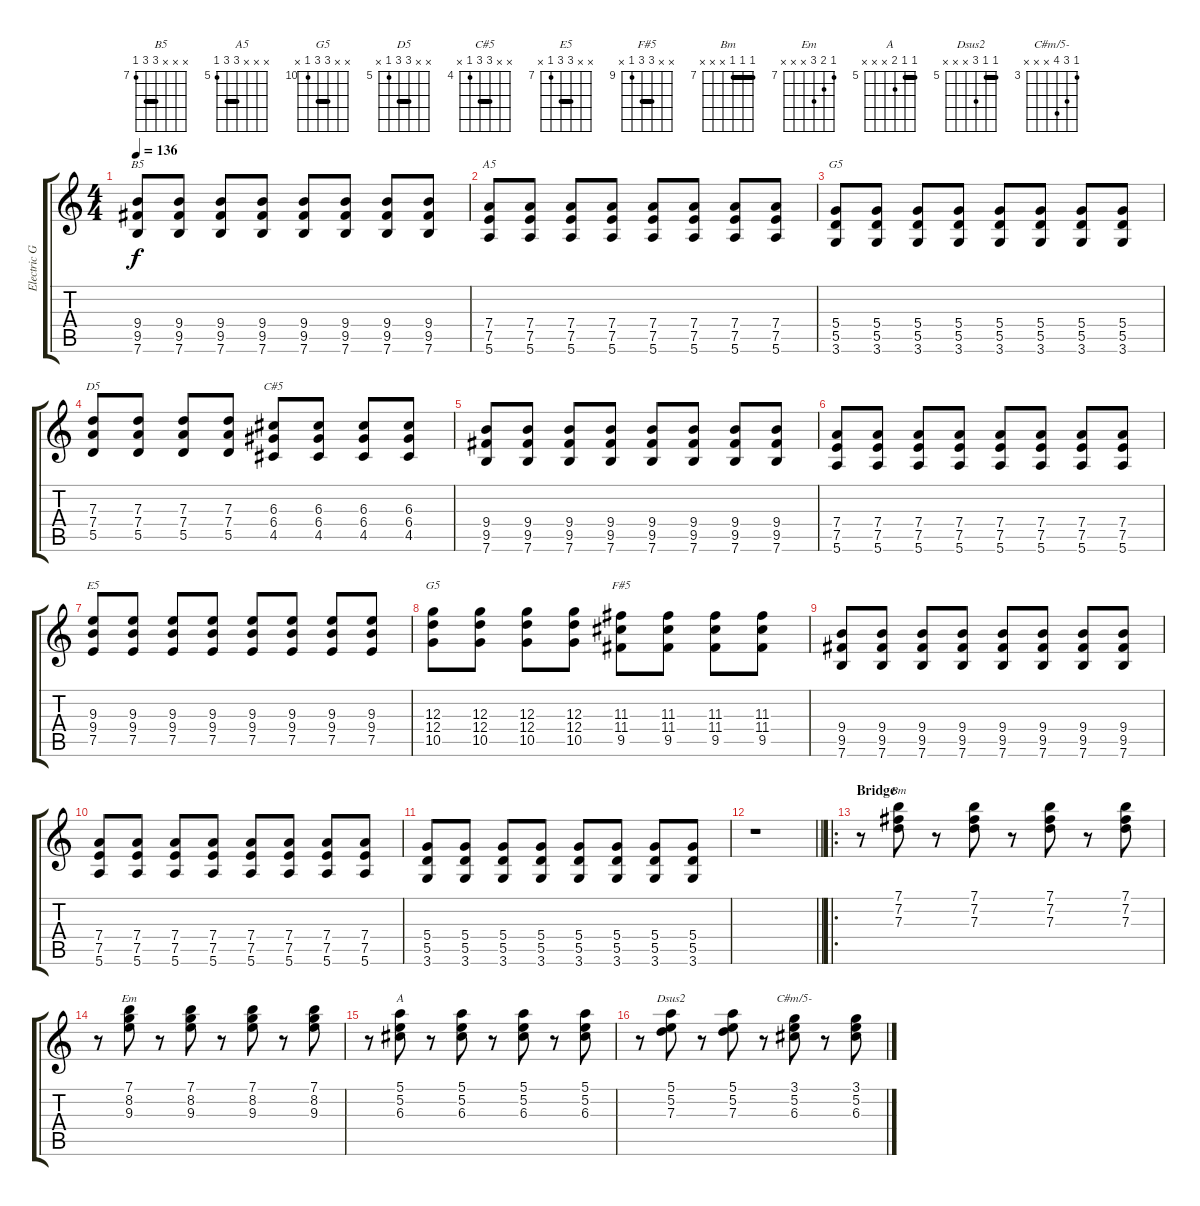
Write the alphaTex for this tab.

\track ("Electric Guitar" "Electric G") {instrument electricguitarclean}
\staff {score tabs}
\tuning (E4 B3 G3 D3 A2 E2) {hide}
\chord ("B5" x x x 9 9 7) {firstfret 7 barre 9}
\chord ("A5" x x x 7 7 5) {firstfret 5 barre 7}
\chord ("G5" x x x 5 5 3) {barre 5}
\chord ("D5" x x 7 7 5 x) {firstfret 5 barre 7}
\chord ("C#5" x x 6 6 4 x) {firstfret 4 barre 6}
\chord ("E5" x x 9 9 7 x) {firstfret 7 barre 9}
\chord ("G5" x x 12 12 10 x) {firstfret 10 barre 12}
\chord ("F#5" x x 11 11 9 x) {firstfret 9 barre 11}
\chord ("Bm" 7 7 7 x x x) {firstfret 7 barre 7}
\chord ("Em" 7 8 9 x x x) {firstfret 7}
\chord ("A" 5 5 6 x x x) {firstfret 5 barre 5}
\chord ("Dsus2" 5 5 7 x x x) {firstfret 5 barre 5}
\chord ("C#m/5-" 3 5 6 x x x) {firstfret 3}
\ts (4 4)
\tempo 136
\clef g2
\ks c
(9.4 9.5 7.6).8{ch "B5" dy f} (9.4 9.5 7.6).8 (9.4 9.5 7.6).8 (9.4 9.5 7.6).8 (9.4 9.5 7.6).8 (9.4 9.5 7.6).8 (9.4 9.5 7.6).8 (9.4 9.5 7.6).8 |
(7.4 7.5 5.6).8{ch "A5"} (7.4 7.5 5.6).8 (7.4 7.5 5.6).8 (7.4 7.5 5.6).8 (7.4 7.5 5.6).8 (7.4 7.5 5.6).8 (7.4 7.5 5.6).8 (7.4 7.5 5.6).8 |
(5.4 5.5 3.6).8{ch "G5"} (5.4 5.5 3.6).8 (5.4 5.5 3.6).8 (5.4 5.5 3.6).8 (5.4 5.5 3.6).8 (5.4 5.5 3.6).8 (5.4 5.5 3.6).8 (5.4 5.5 3.6).8 |
(7.3 7.4 5.5).8{ch "D5"} (7.3 7.4 5.5).8 (7.3 7.4 5.5).8 (7.3 7.4 5.5).8 (6.3 6.4 4.5).8{ch "C#5"} (6.3 6.4 4.5).8 (6.3 6.4 4.5).8 (6.3 6.4 4.5).8 |
(9.4 9.5 7.6).8 (9.4 9.5 7.6).8 (9.4 9.5 7.6).8 (9.4 9.5 7.6).8 (9.4 9.5 7.6).8 (9.4 9.5 7.6).8 (9.4 9.5 7.6).8 (9.4 9.5 7.6).8 |
(7.4 7.5 5.6).8 (7.4 7.5 5.6).8 (7.4 7.5 5.6).8 (7.4 7.5 5.6).8 (7.4 7.5 5.6).8 (7.4 7.5 5.6).8 (7.4 7.5 5.6).8 (7.4 7.5 5.6).8 |
(9.3 9.4 7.5).8{ch "E5"} (9.3 9.4 7.5).8 (9.3 9.4 7.5).8 (9.3 9.4 7.5).8 (9.3 9.4 7.5).8 (9.3 9.4 7.5).8 (9.3 9.4 7.5).8 (9.3 9.4 7.5).8 |
(12.3 12.4 10.5).8{ch "G5"} (12.3 12.4 10.5).8 (12.3 12.4 10.5).8 (12.3 12.4 10.5).8 (11.3 11.4 9.5).8{ch "F#5"} (11.3 11.4 9.5).8 (11.3 11.4 9.5).8 (11.3 11.4 9.5).8 |
(9.4 9.5 7.6).8 (9.4 9.5 7.6).8 (9.4 9.5 7.6).8 (9.4 9.5 7.6).8 (9.4 9.5 7.6).8 (9.4 9.5 7.6).8 (9.4 9.5 7.6).8 (9.4 9.5 7.6).8 |
(7.4 7.5 5.6).8 (7.4 7.5 5.6).8 (7.4 7.5 5.6).8 (7.4 7.5 5.6).8 (7.4 7.5 5.6).8 (7.4 7.5 5.6).8 (7.4 7.5 5.6).8 (7.4 7.5 5.6).8 |
(5.4 5.5 3.6).8 (5.4 5.5 3.6).8 (5.4 5.5 3.6).8 (5.4 5.5 3.6).8 (5.4 5.5 3.6).8 (5.4 5.5 3.6).8 (5.4 5.5 3.6).8 (5.4 5.5 3.6).8 |
\barLineRight lightlight
r.1 |
\ro
\section ("" "Bridge")
r.8{instrument electricguitarclean} (7.1 7.2 7.3).8{ch "Bm"} r.8 (7.1 7.2 7.3).8 r.8 (7.1 7.2 7.3).8 r.8 (7.1 7.2 7.3).8 |
r.8 (7.1 8.2 9.3).8{ch "Em"} r.8 (7.1 8.2 9.3).8 r.8 (7.1 8.2 9.3).8 r.8 (7.1 8.2 9.3).8 |
r.8 (5.1 5.2 6.3).8{ch "A"} r.8 (5.1 5.2 6.3).8 r.8 (5.1 5.2 6.3).8 r.8 (5.1 5.2 6.3).8 |
r.8 (5.1 5.2 7.3).8{ch "Dsus2"} r.8 (5.1 5.2 7.3).8 r.8 (3.1 5.2 6.3).8{ch "C#m/5-"} r.8 (3.1 5.2 6.3).8
